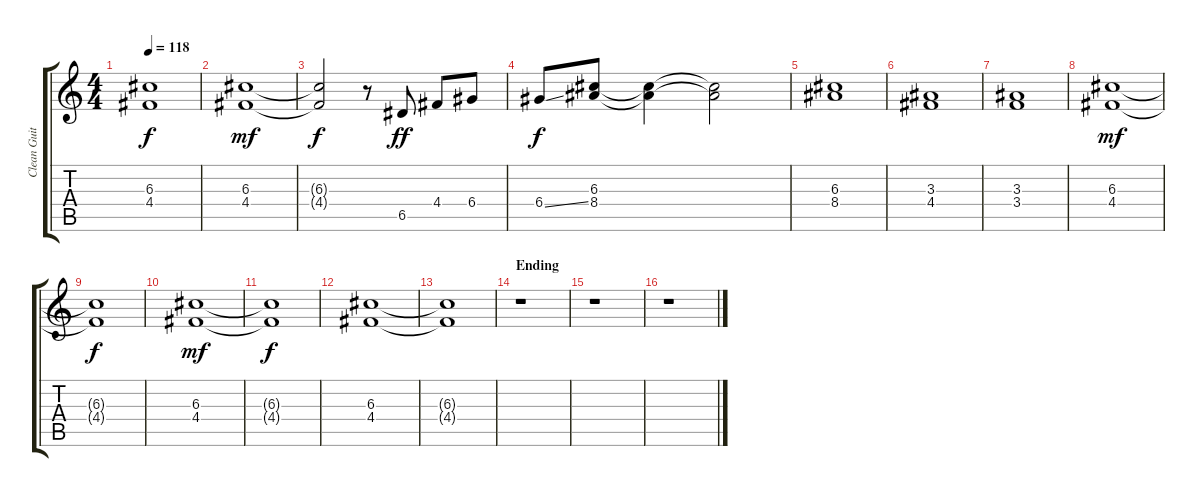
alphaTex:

\track ("Clean Guitar" "Clean Guit") {instrument electricguitarjazz}
\staff {score tabs}
\tuning (E4 B3 G3 D3 A2 E2) {hide}
\ts (4 4)
\tempo 118
\clef g2
\ks c
(6.3{t} 4.4{t}).1{dy f} |
(6.3 4.4).1{dy mf} |
(6.3{t} 4.4{t}).2{dy f} r.8 6.5.8{dy ff} 4.4.8 6.4.8 |
6.4{ss}.8{dy f} (6.3 8.4).8 (6.3{t} 8.4{t}).4 (6.3{t} 8.4{t}).2 |
(6.3 8.4).1 |
(3.3 4.4).1 |
(3.3 3.4).1 |
(6.3 4.4).1{dy mf} |
(6.3{t} 4.4{t}).1{dy f} |
(6.3 4.4).1{dy mf} |
(6.3{t} 4.4{t}).1{dy f} |
(6.3 4.4).1 |
(6.3{t} 4.4{t}).1 |
\section ("" "Ending")
r.1 |
r.1 |
r.1
